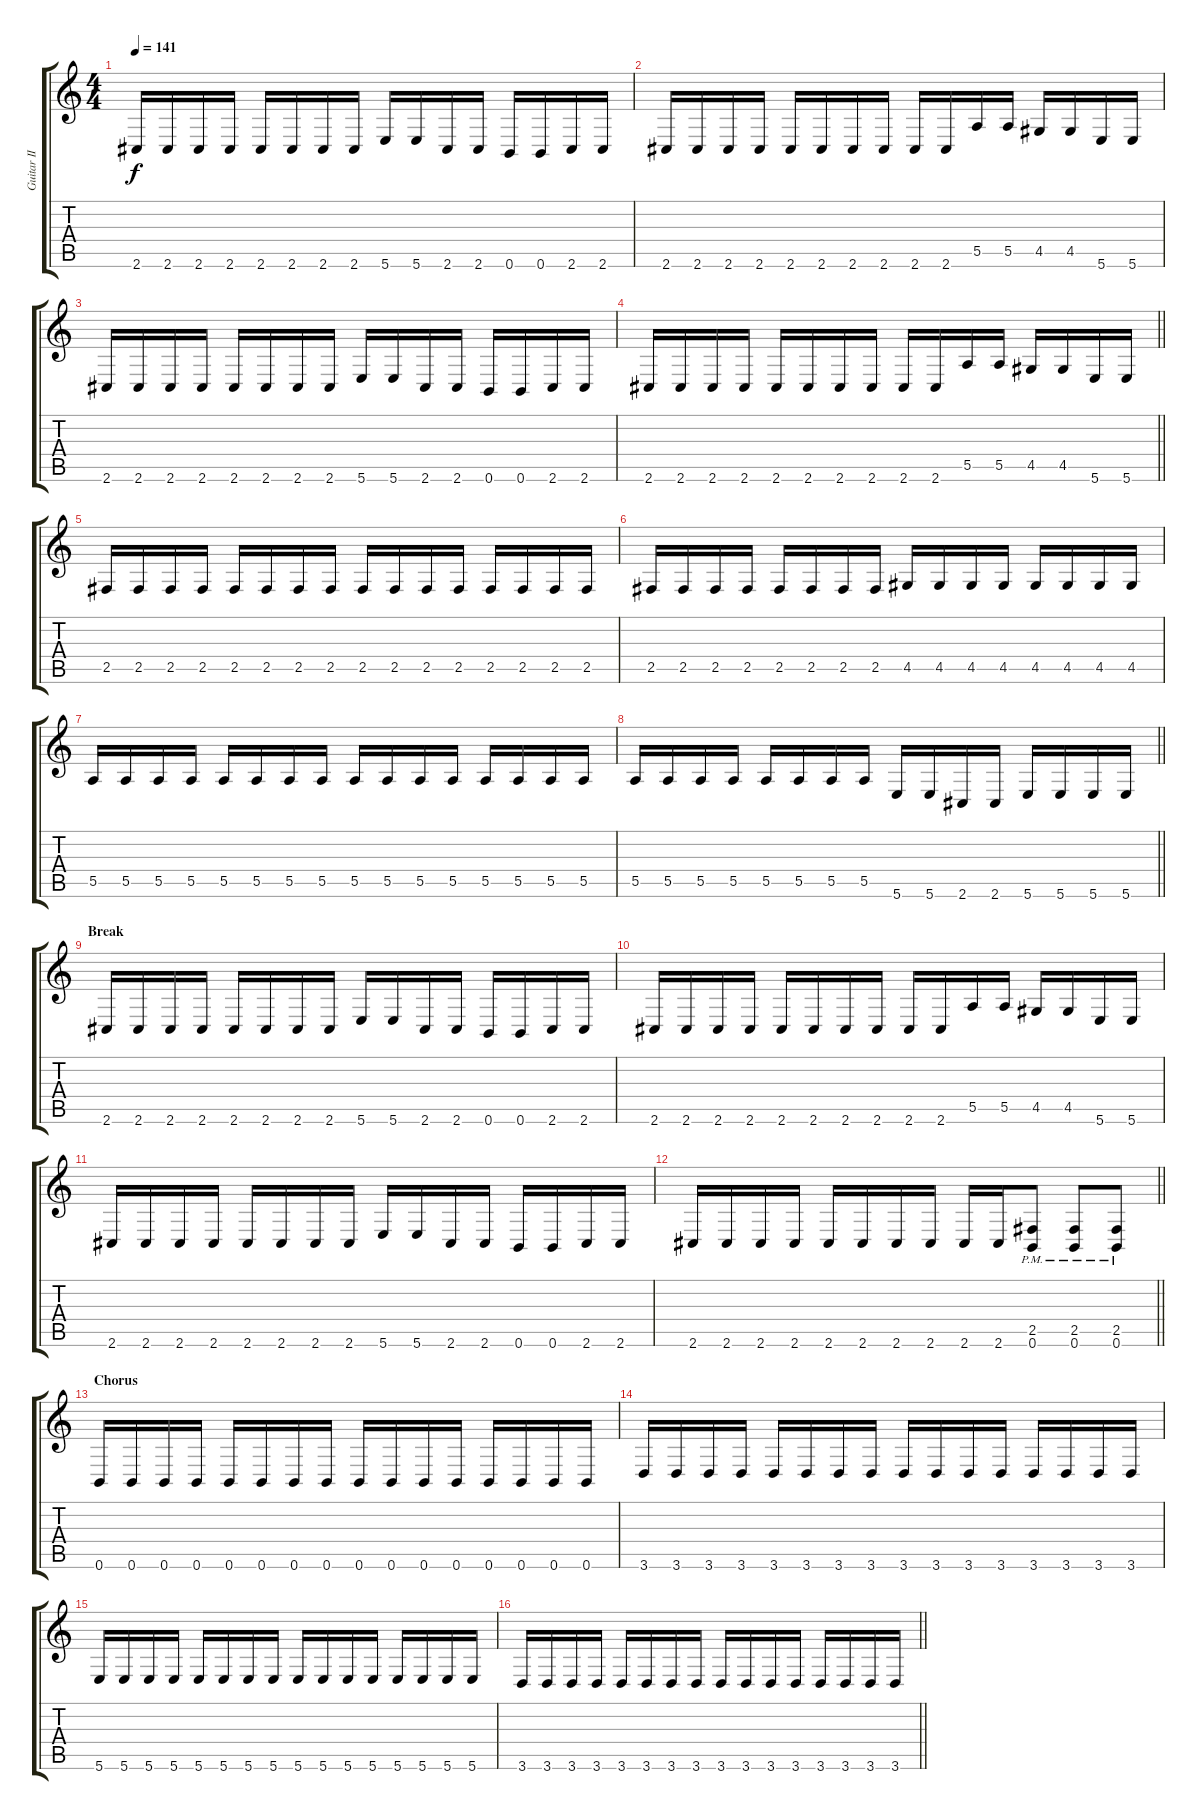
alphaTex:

\track ("Guitar II" "Guitar II") {instrument distortionguitar}
\staff {score tabs}
\tuning (B3 Gb3 D3 A2 E2 B1) {hide}
\ts (4 4)
\section ("" "")
\tempo 141
\clef g2
\ks c
2.6.16{dy f} 2.6.16 2.6.16 2.6.16 2.6.16 2.6.16 2.6.16 2.6.16 5.6.16 5.6.16 2.6.16 2.6.16 0.6.16 0.6.16 2.6.16 2.6.16 |
2.6.16 2.6.16 2.6.16 2.6.16 2.6.16 2.6.16 2.6.16 2.6.16 2.6.16 2.6.16 5.5.16 5.5.16 4.5.16 4.5.16 5.6.16 5.6.16 |
2.6.16 2.6.16 2.6.16 2.6.16 2.6.16 2.6.16 2.6.16 2.6.16 5.6.16 5.6.16 2.6.16 2.6.16 0.6.16 0.6.16 2.6.16 2.6.16 |
\barLineRight lightlight
2.6.16 2.6.16 2.6.16 2.6.16 2.6.16 2.6.16 2.6.16 2.6.16 2.6.16 2.6.16 5.5.16 5.5.16 4.5.16 4.5.16 5.6.16 5.6.16 |
\section ("" "")
2.5.16 2.5.16 2.5.16 2.5.16 2.5.16 2.5.16 2.5.16 2.5.16 2.5.16 2.5.16 2.5.16 2.5.16 2.5.16 2.5.16 2.5.16 2.5.16 |
2.5.16 2.5.16 2.5.16 2.5.16 2.5.16 2.5.16 2.5.16 2.5.16 4.5.16 4.5.16 4.5.16 4.5.16 4.5.16 4.5.16 4.5.16 4.5.16 |
5.5.16 5.5.16 5.5.16 5.5.16 5.5.16 5.5.16 5.5.16 5.5.16 5.5.16 5.5.16 5.5.16 5.5.16 5.5.16 5.5.16 5.5.16 5.5.16 |
\barLineRight lightlight
5.5.16 5.5.16 5.5.16 5.5.16 5.5.16 5.5.16 5.5.16 5.5.16 5.6.16 5.6.16 2.6.16 2.6.16 5.6.16 5.6.16 5.6.16 5.6.16 |
\section ("" "Break")
2.6.16 2.6.16 2.6.16 2.6.16 2.6.16 2.6.16 2.6.16 2.6.16 5.6.16 5.6.16 2.6.16 2.6.16 0.6.16 0.6.16 2.6.16 2.6.16 |
2.6.16 2.6.16 2.6.16 2.6.16 2.6.16 2.6.16 2.6.16 2.6.16 2.6.16 2.6.16 5.5.16 5.5.16 4.5.16 4.5.16 5.6.16 5.6.16 |
2.6.16 2.6.16 2.6.16 2.6.16 2.6.16 2.6.16 2.6.16 2.6.16 5.6.16 5.6.16 2.6.16 2.6.16 0.6.16 0.6.16 2.6.16 2.6.16 |
\barLineRight lightlight
2.6.16 2.6.16 2.6.16 2.6.16 2.6.16 2.6.16 2.6.16 2.6.16 2.6.16 2.6.16 (2.5{pm} 0.6{pm}).8 (2.5{pm} 0.6{pm}).8 (2.5{pm} 0.6{pm}).8 |
\section ("" "Chorus")
0.6.16 0.6.16 0.6.16 0.6.16 0.6.16 0.6.16 0.6.16 0.6.16 0.6.16 0.6.16 0.6.16 0.6.16 0.6.16 0.6.16 0.6.16 0.6.16 |
3.6.16 3.6.16 3.6.16 3.6.16 3.6.16 3.6.16 3.6.16 3.6.16 3.6.16 3.6.16 3.6.16 3.6.16 3.6.16 3.6.16 3.6.16 3.6.16 |
5.6.16 5.6.16 5.6.16 5.6.16 5.6.16 5.6.16 5.6.16 5.6.16 5.6.16 5.6.16 5.6.16 5.6.16 5.6.16 5.6.16 5.6.16 5.6.16 |
\barLineRight lightlight
3.6.16 3.6.16 3.6.16 3.6.16 3.6.16 3.6.16 3.6.16 3.6.16 3.6.16 3.6.16 3.6.16 3.6.16 3.6.16 3.6.16 3.6.16 3.6.16
